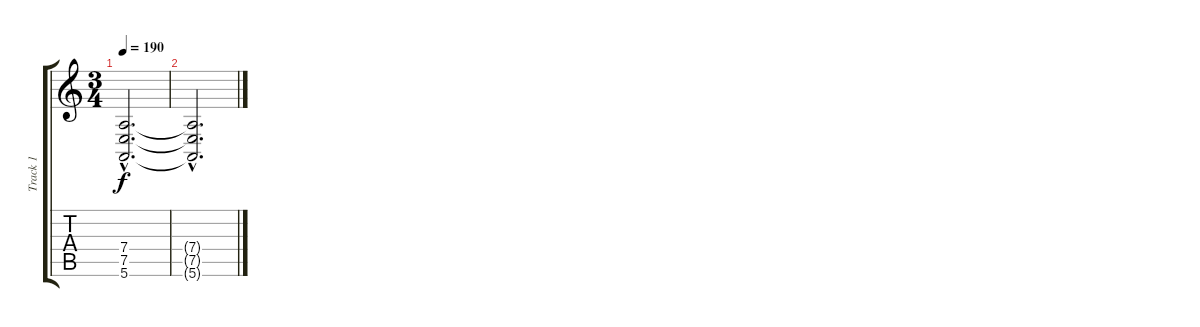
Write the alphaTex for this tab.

\track ("Track 1" "Track 1") {instrument acousticgrandpiano}
\staff {score tabs}
\tuning (E4 B3 G3 D3 A2 E2) {hide}
\ts (3 4)
\tempo 190
\clef g2
\ks c
(7.4{hac} 7.5{hac} 5.6{hac}).2{d dy f} |
(7.4{hac t} 7.5{hac t} 5.6{hac t}).2{d}
